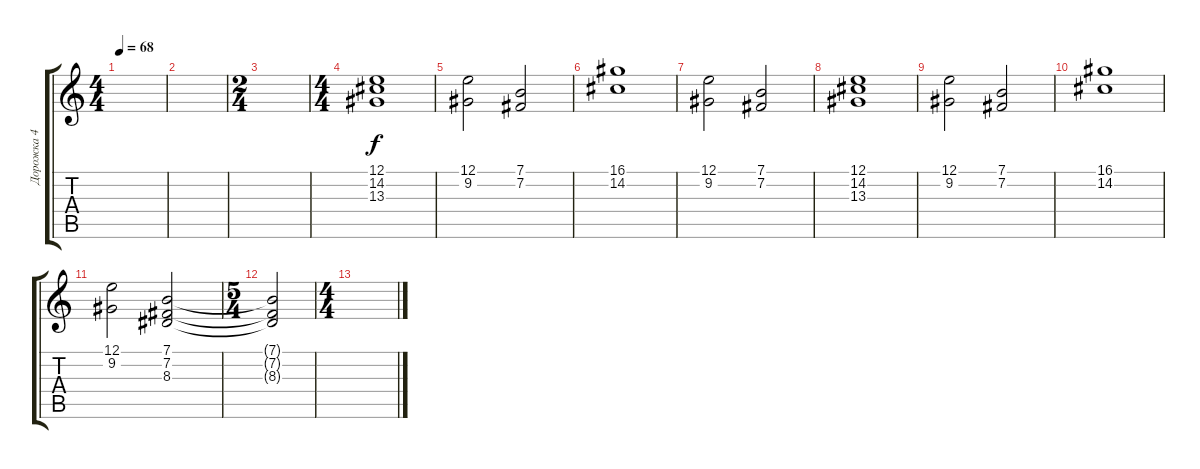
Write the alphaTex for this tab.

\track ("Дорожка 4" "Дорожка 4") {instrument synthstrings1}
\staff {score tabs}
\tuning (E4 B3 G3 D3 A2 E2) {hide}
\ts (4 4)
\tempo 68
\clef g2
\ks c
|
|
\ts (2 4)
|
\ts (4 4)
(12.1 14.2 13.3).1 |
(12.1 9.2).2 (7.1 7.2).2 |
(16.1 14.2).1 |
(12.1 9.2).2 (7.1 7.2).2 |
(12.1 14.2 13.3).1 |
(12.1 9.2).2 (7.1 7.2).2 |
(16.1 14.2).1 |
(12.1 9.2).2 (7.1 7.2 8.3).2 |
\ts (5 4)
(7.1{t} 7.2{t} 8.3{t}).2 |
\ts (4 4)
